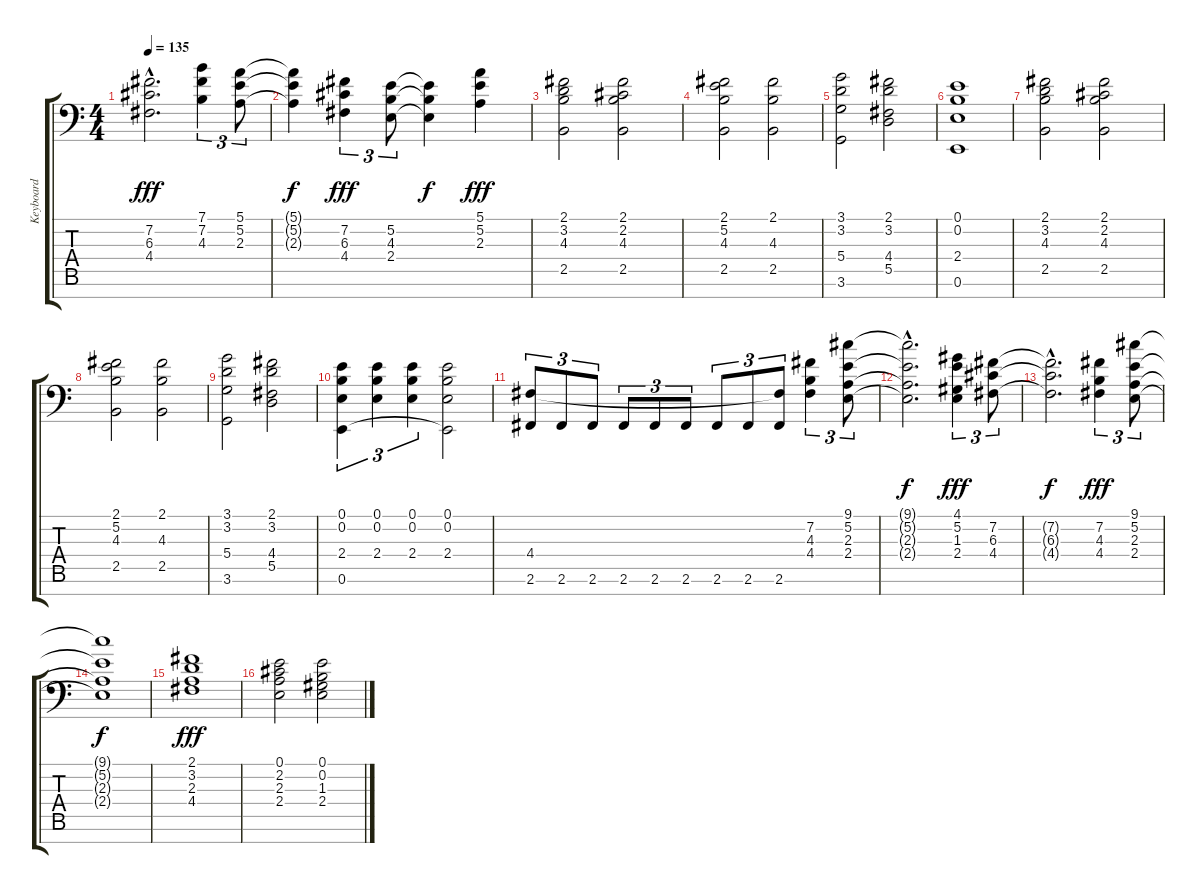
\track ("Keyboard" "Keyboard") {instrument pad3polysynth}
\staff {score tabs}
\tuning (E4 B3 G3 D3 A2 E2 E1) {hide}
\ts (4 4)
\tempo 135
\clef f4
\ks c
(7.2{hac} 6.3{hac} 4.4{hac}).2{d dy fff} (7.1 7.2 4.3).4{tu (3 2)} (5.1 5.2 2.3).8{tu (3 2)} |
(5.1{t} 5.2{t} 2.3{t}).4{dy f} (7.2 6.3 4.4).4{tu (3 2) dy fff} (5.2 4.3 2.4).8{tu (3 2)} (5.2{t} 4.3{t} 2.4{t}).4{dy f} (5.1 5.2 2.3).4{dy fff} |
(2.1 3.2 4.3 2.5).2 (2.1 2.2 4.3 2.5).2 |
(2.1 5.2 4.3 2.5).2 (2.1 4.3 2.5).2 |
(3.1 3.2 5.4 3.6).2 (2.1 3.2 4.4 5.5).2 |
(0.1 0.2 2.4 0.6).1 |
(2.1 3.2 4.3 2.5).2 (2.1 2.2 4.3 2.5).2 |
(2.1 5.2 4.3 2.5).2 (2.1 4.3 2.5).2 |
(3.1 3.2 5.4 3.6).2 (2.1 3.2 4.4 5.5).2 |
(0.1 0.2 2.4 0.6).4{tu (3 2)} (0.1 0.2 2.4).4{tu (3 2)} (0.1 0.2 2.4).4{tu (3 2)} (0.1 0.2 2.4 0.6{t}).2 |
(4.4 2.6).8{tu (3 2)} 2.6.8{tu (3 2)} 2.6.8{tu (3 2)} 2.6.8{tu (3 2)} 2.6.8{tu (3 2)} 2.6.8{tu (3 2)} 2.6.8{tu (3 2)} 2.6.8{tu (3 2)} (4.4{t} 2.6).8{tu (3 2)} (7.2 4.3 4.4).4{tu (3 2)} (9.1 5.2 2.3 2.4).8{tu (3 2)} |
(9.1{hac t} 5.2{hac t} 2.3{hac t} 2.4{hac t}).2{d dy f} (4.1 5.2 1.3 2.4).4{tu (3 2) dy fff} (7.2 6.3 4.4).8{tu (3 2)} |
(7.2{hac t} 6.3{hac t} 4.4{hac t}).2{d dy f} (7.2 4.3 4.4).4{tu (3 2) dy fff} (9.1 5.2 2.3 2.4).8{tu (3 2)} |
(9.1{t} 5.2{t} 2.3{t} 2.4{t}).1{dy f} |
(2.1 3.2 2.3 4.4).1{dy fff} |
(0.1 2.2 2.3 2.4).2 (0.1 0.2 1.3 2.4).2
